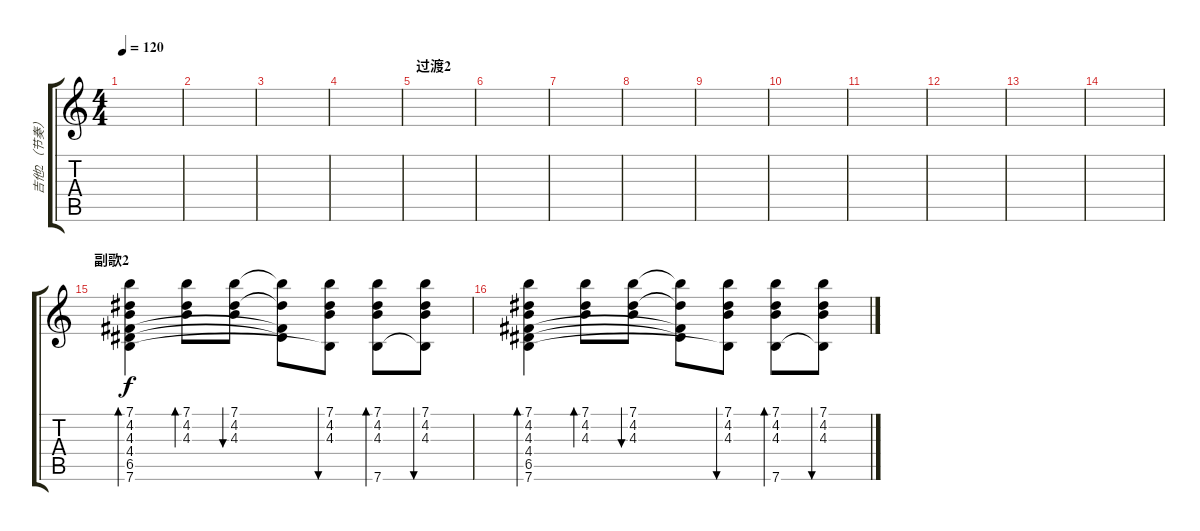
\track ("吉他2（节奏）" "吉他2（节奏）") {instrument acousticguitarnylon}
\staff {score tabs}
\tuning (E4 B3 G3 D3 A2 E2) {hide}
\ts (4 4)
\tempo 120
\clef g2
\ks c
|
|
|
|
\section ("" "过渡2")
|
|
|
|
|
|
|
|
|
|
\section ("" "副歌2")
(7.1 4.2 4.3 4.4 6.5 7.6).4{bd 30} (7.1 4.2 4.3).8{bd 30} (7.1 4.2 4.3).8{bu 30} (7.1{t} 4.2{t} 4.4{t} 6.5{t}).8 (7.1 4.2 4.3 7.6{t}).8{bu 30} (7.1 4.2 4.3 7.6).8{bd 30} (7.1 4.2 4.3 7.6{t}).8{bu 30} |
(7.1 4.2 4.3 4.4 6.5 7.6).4{bd 30} (7.1 4.2 4.3).8{bd 30} (7.1 4.2 4.3).8{bu 30} (7.1{t} 4.2{t} 4.4{t} 6.5{t}).8 (7.1 4.2 4.3 7.6{t}).8{bu 30} (7.1 4.2 4.3 7.6).8{bd 30} (7.1 4.2 4.3 7.6{t}).8{bu 30}
